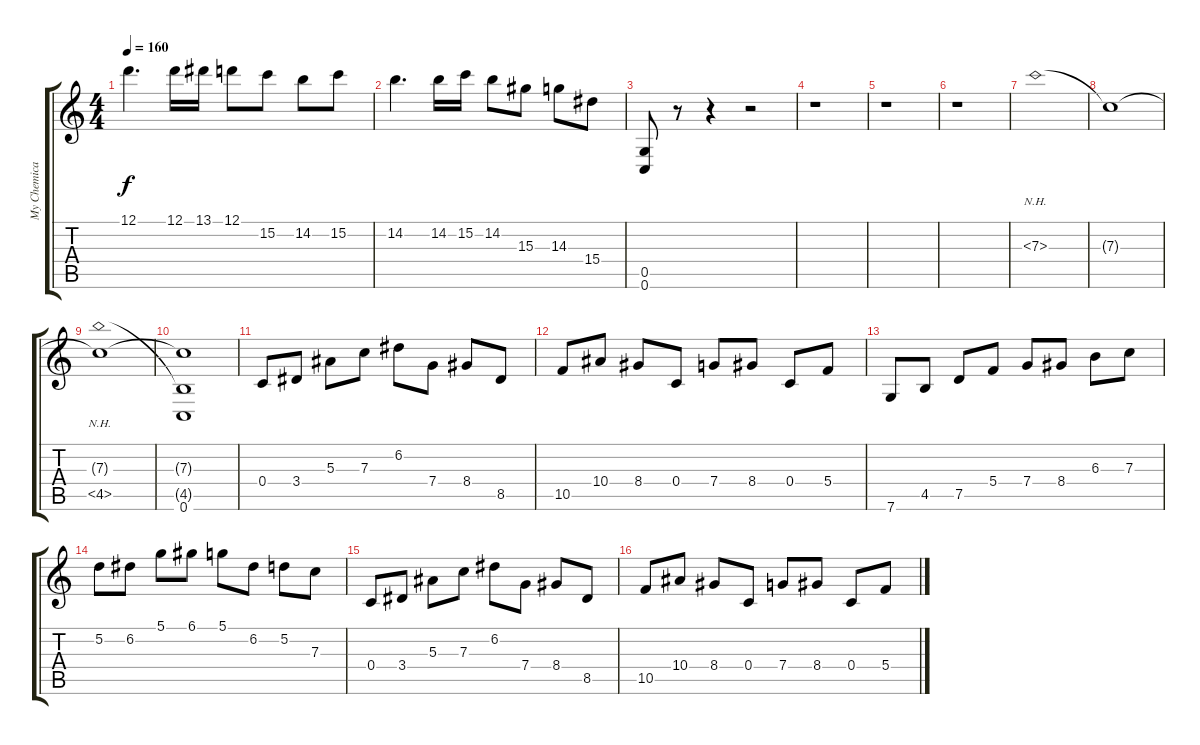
\track ("My Chemical Kevin" "My Chemica") {instrument overdrivenguitar}
\staff {score tabs}
\tuning (D4 A3 F3 C3 G2 C2) {hide}
\ts (4 4)
\tempo 160
\clef g2
\ks c
12.1.4{d dy f} 12.1.16 13.1.16 12.1.8 15.2.8 14.2.8 15.2.8 |
14.2.4{d} 14.2.16 15.2.16 14.2.8 15.3.8 14.3.8 15.4.8 |
(0.5 0.6).8 r.8 r.4 r.2 |
r.1 |
r.1 |
r.1 |
7.3{nh}.1 |
7.3{t}.1 |
(7.3{t} 4.5{nh}).1 |
(7.3{t} 4.5{t} 0.6).1 |
0.4.8 3.4.8 5.3.8 7.3.8 6.2.8 7.4.8 8.4.8 8.5.8 |
10.5.8 10.4.8 8.4.8 0.4.8 7.4.8 8.4.8 0.4.8 5.4.8 |
7.6.8 4.5.8 7.5.8 5.4.8 7.4.8 8.4.8 6.3.8 7.3.8 |
5.2.8 6.2.8 5.1.8 6.1.8 5.1.8 6.2.8 5.2.8 7.3.8 |
0.4.8 3.4.8 5.3.8 7.3.8 6.2.8 7.4.8 8.4.8 8.5.8 |
10.5.8 10.4.8 8.4.8 0.4.8 7.4.8 8.4.8 0.4.8 5.4.8
